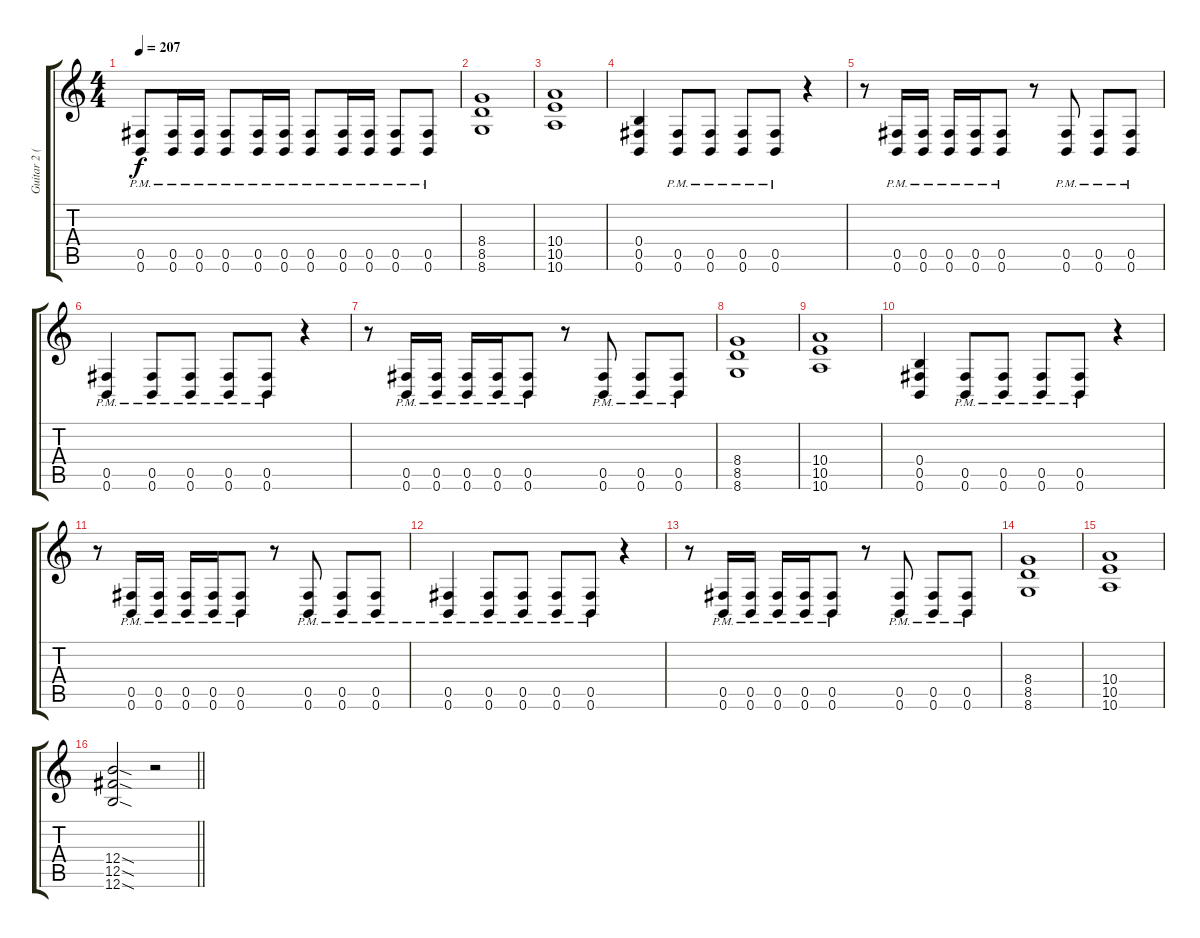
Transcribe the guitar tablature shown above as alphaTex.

\track ("Guitar 2 (Distortion)" "Guitar 2 (") {instrument distortionguitar}
\staff {score tabs}
\tuning (Db4 Ab3 E3 B2 Gb2 B1) {hide}
\ts (4 4)
\tempo 207
\clef g2
\ks c
(0.5{pm} 0.6{pm}).8{dy f} (0.5{pm} 0.6{pm}).16 (0.5{pm} 0.6{pm}).16 (0.5{pm} 0.6{pm}).8 (0.5{pm} 0.6{pm}).16 (0.5{pm} 0.6{pm}).16 (0.5{pm} 0.6{pm}).8 (0.5{pm} 0.6{pm}).16 (0.5{pm} 0.6{pm}).16 (0.5{pm} 0.6{pm}).8 (0.5{pm} 0.6{pm}).8 |
(8.4 8.5 8.6).1 |
(10.4 10.5 10.6).1 |
(0.4 0.5 0.6).4 (0.5{pm} 0.6{pm}).8 (0.5{pm} 0.6{pm}).8 (0.5{pm} 0.6{pm}).8 (0.5{pm} 0.6{pm}).8 r.4 |
r.8 (0.5{pm} 0.6{pm}).16 (0.5{pm} 0.6{pm}).16 (0.5{pm} 0.6{pm}).16 (0.5{pm} 0.6{pm}).16 (0.5{pm} 0.6{pm}).8 r.8 (0.5{pm} 0.6{pm}).8 (0.5{pm} 0.6{pm}).8 (0.5{pm} 0.6{pm}).8 |
(0.5{pm} 0.6{pm}).4 (0.5{pm} 0.6{pm}).8 (0.5{pm} 0.6{pm}).8 (0.5{pm} 0.6{pm}).8 (0.5{pm} 0.6{pm}).8 r.4 |
r.8 (0.5{pm} 0.6{pm}).16 (0.5{pm} 0.6{pm}).16 (0.5{pm} 0.6{pm}).16 (0.5{pm} 0.6{pm}).16 (0.5{pm} 0.6{pm}).8 r.8 (0.5{pm} 0.6{pm}).8 (0.5{pm} 0.6{pm}).8 (0.5{pm} 0.6{pm}).8 |
(8.4 8.5 8.6).1 |
(10.4 10.5 10.6).1 |
(0.4 0.5 0.6).4 (0.5{pm} 0.6{pm}).8 (0.5{pm} 0.6{pm}).8 (0.5{pm} 0.6{pm}).8 (0.5{pm} 0.6{pm}).8 r.4 |
r.8 (0.5{pm} 0.6{pm}).16 (0.5{pm} 0.6{pm}).16 (0.5{pm} 0.6{pm}).16 (0.5{pm} 0.6{pm}).16 (0.5{pm} 0.6{pm}).8 r.8 (0.5{pm} 0.6{pm}).8 (0.5{pm} 0.6{pm}).8 (0.5{pm} 0.6{pm}).8 |
(0.5{pm} 0.6{pm}).4 (0.5{pm} 0.6{pm}).8 (0.5{pm} 0.6{pm}).8 (0.5{pm} 0.6{pm}).8 (0.5{pm} 0.6{pm}).8 r.4 |
r.8 (0.5{pm} 0.6{pm}).16 (0.5{pm} 0.6{pm}).16 (0.5{pm} 0.6{pm}).16 (0.5{pm} 0.6{pm}).16 (0.5{pm} 0.6{pm}).8 r.8 (0.5{pm} 0.6{pm}).8 (0.5{pm} 0.6{pm}).8 (0.5{pm} 0.6{pm}).8 |
(8.4 8.5 8.6).1 |
(10.4 10.5 10.6).1 |
\barLineRight lightlight
(12.4{sod} 12.5{sod} 12.6{sod}).2 r.2
